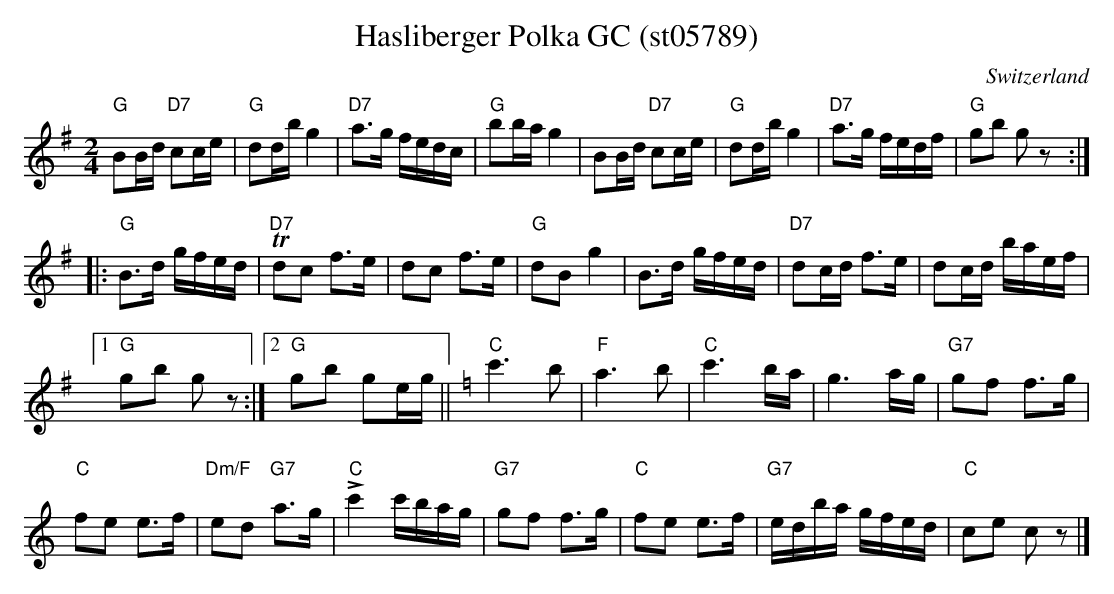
X:1
T: Hasliberger Polka GC (st05789)
O:Switzerland
M:2/4
L:1/16
K:G major
"G"B2Bd "D7"c2ce | "G"d2db g4 | "D7"a3g fedc | "G"b2ba g4 | B2Bd "D7"c2ce | "G"d2db g4 | "D7"a3g fedf | "G"g2b2 g2z2 ::
"G"B3d gfed | "D7"Td2c2 f3e | d2c2 f3e | "G"d2B2 g4 | B3d gfed | "D7"d2cd f3e | d2cd baef |1 [L:1/8]
"G"gb gz :|2 "G"gb ge/g/ || [K:C] "C"c'3b | "F"a3b | "C"c'3b/a/ | g3 a/g/ | "G7"gf f>g |
"C"fe e>f | "Dm/F"ed "G7"a>g | "C"+>+c'2 c'/b/a/g/ | "G7"gf f>g | "C"fe e>f | "G7"e/d/b/a/ g/f/e/d/ | "C"ce cz |]
